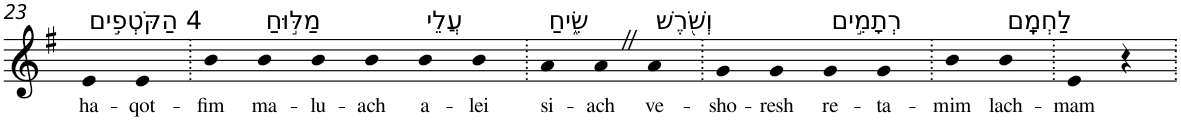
**kern	**text
*part1	*part1
*staff1	*staff1
*I"Piano	*
*I'Pno	*
!!LO:PB:g=z
*clefG2	*
*k[f#]	*
*G:	*
=23	=23
!LO:TX:a:t=4 הַקֹּטְפִ֣ים	!
!	!LO:LY:b
4e	ha-
!	!LO:LY:b
4e	-qot-
=24.	=24.
!	!LO:LY:b
4b	-fim
!LO:TX:a:t=מַלּ֣וּחַ	!
!	!LO:LY:b
4b	ma-
!	!LO:LY:b
4b	-lu-
!	!LO:LY:b
4b	-ach
!LO:TX:a:t=עֲלֵי	!
!	!LO:LY:b
4b	a-
!	!LO:LY:b
4b	-lei
=25.	=25.
!LO:TX:a:t=שִׂ֑יחַ	!
!	!LO:LY:b
4a	si-
!	!LO:LY:b
4aZ	-ach
!LO:TX:a:t=וְשֹׁ֖רֶשׁ	!
!	!LO:LY:b
4a	ve-
=26.	=26.
!	!LO:LY:b
4g	-sho-
!	!LO:LY:b
4g	-resh
!LO:TX:a:t=רְתָמִ֣ים	!
!	!LO:LY:b
4g	re-
!	!LO:LY:b
4g	-ta-
=27.	=27.
!	!LO:LY:b
4b	-mim
!LO:TX:a:t=לַחְמָֽם	!
!	!LO:LY:b
4b	lach-
=28.	=28.
!	!LO:LY:b
4e	-mam
4r	.
=.	=.
*-	*-
